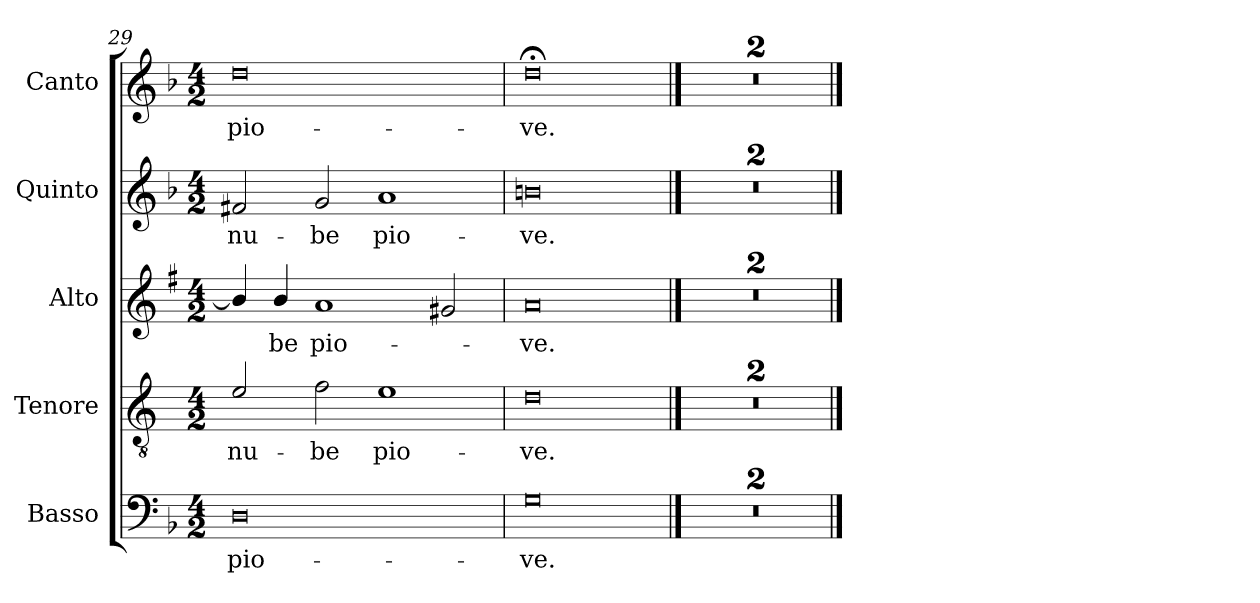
**kern	**text	**kern	**text	**kern	**text	**kern	**text	**kern	**text
*part5	*part5	*part4	*part4	*part3	*part3	*part2	*part2	*part1	*part1
*staff5	*staff5	*staff4	*staff4	*staff3	*staff3	*staff2	*staff2	*staff1	*staff1
*I"Basso	*	*I"Tenore	*	*I"Alto	*	*I"Quinto	*	*I"Canto	*
*I'B	*	*I'T	*	*I'A	*	*	*	*I'C	*
*clefF4	*	*clefGv2	*	*clefG2	*	*clefG2	*	*clefG2	*
*	*	*ITrd4c7	*	*ITrd1c2	*	*	*	*	*
*k[b-]	*	*k[b-]	*	*k[b-]	*	*k[b-]	*	*k[b-]	*
*F:	*	*F:	*	*F:	*	*F:	*	*F:	*
*M4/2	*	*M4/2	*	*M4/2	*	*M4/2	*	*M4/2	*
=29	=29	=29	=29	=29	=29	=29	=29	=29	=29
!	!LO:LY:b	!	!LO:LY:b	!	!	!	!LO:LY:b	!	!LO:LY:b
0D	pio-	2A/	nu-	4a/]	.	2f#X/	nu-	0dd	pio-
!	!	!	!	!	!LO:LY:b	!	!	!	!
.	.	.	.	4a/	-be	.	.	.	.
!	!	!	!LO:LY:b	!	!LO:LY:b	!	!LO:LY:b	!	!
.	.	2B-\	-be	1g	pio-	2g/	-be	.	.
!	!	!	!LO:LY:b	!	!	!	!LO:LY:b	!	!
.	.	1A	pio-	.	.	1a	pio-	.	.
.	.	.	.	2f#X/	.	.	.	.	.
=30	=30	=30	=30	=30	=30	=30	=30	=30	=30
!	!LO:LY:b	!	!LO:LY:b	!	!LO:LY:b	!	!LO:LY:b	!	!LO:LY:b
0G	-ve.	0G	-ve.	0g	-ve.	0bn	-ve.	0dd;<	-ve.
==31	==31	==31	==31	==31	==31	==31	==31	==31	==31
0r	.	0r	.	0r	.	0r	.	0r	.
=32	=32	=32	=32	=32	=32	=32	=32	=32	=32
0r	.	0r	.	0r	.	0r	.	0r	.
==	==	==	==	==	==	==	==	==	==
*-	*-	*-	*-	*-	*-	*-	*-	*-	*-
